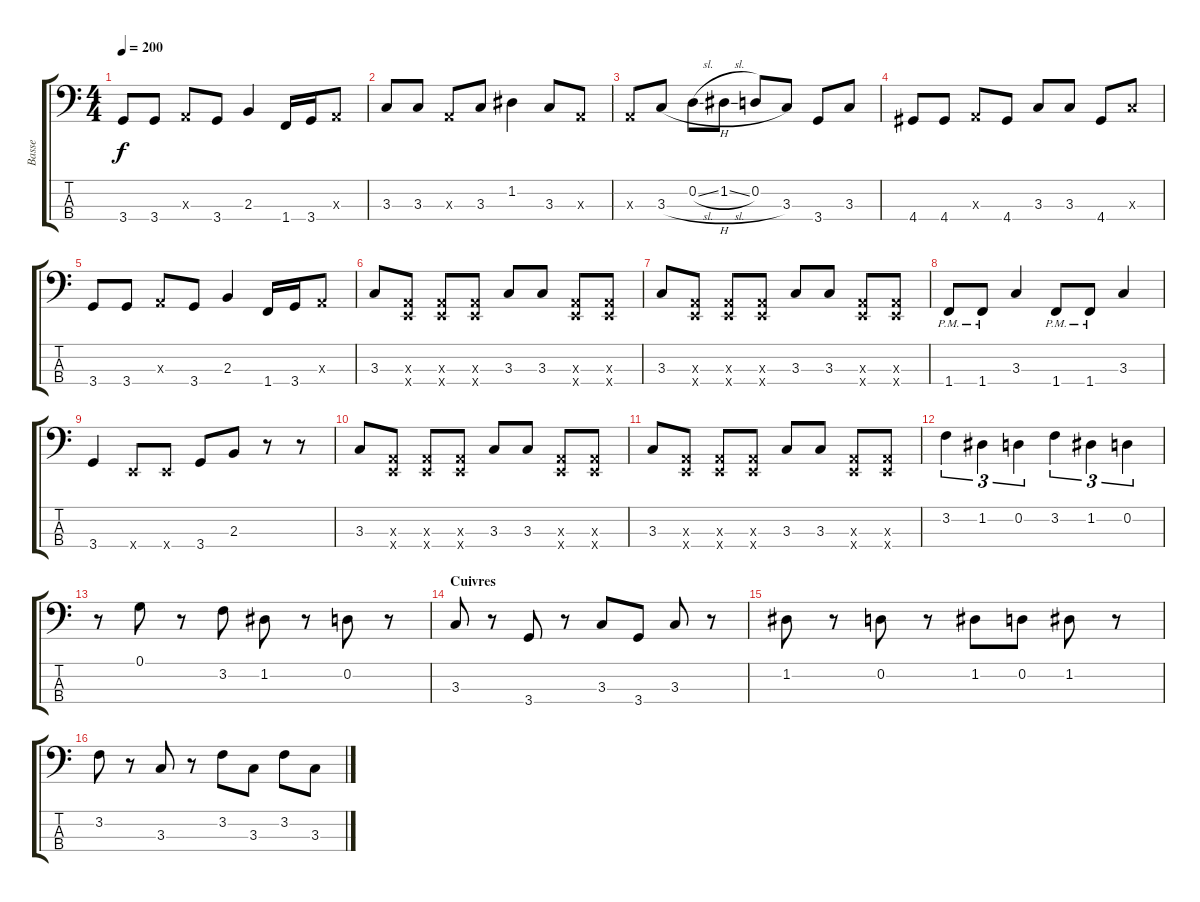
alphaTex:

\track ("Basse" "Basse") {instrument electricbassfinger}
\staff {score tabs}
\tuning (G2 D2 A1 E1) {hide}
\ts (4 4)
\tempo 200
\clef f4
\ks c
3.4.8{dy f} 3.4.8 0.3{x}.8 3.4.8 2.3.4 1.4.16 3.4.16 0.3{x}.8 |
3.3.8 3.3.8 0.3{x}.8 3.3.8 1.2.4 3.3.8 0.3{x}.8 |
0.3{x}.8 3.3{h}.8 0.2{sl}.8 1.2{sl}.8 0.2.8 3.3.8 3.4.8 3.3.8 |
4.4.8 4.4.8 0.3{x}.8 4.4.8 3.3.8 3.3.8 4.4.8 3.3{x}.8 |
3.4.8 3.4.8 0.3{x}.8 3.4.8 2.3.4 1.4.16 3.4.16 0.3{x}.8 |
3.3.8 (0.3{x} 0.4{x}).8 (0.3{x} 0.4{x}).8 (0.3{x} 0.4{x}).8 3.3.8 3.3.8 (0.3{x} 0.4{x}).8 (0.3{x} 0.4{x}).8 |
3.3.8 (0.3{x} 0.4{x}).8 (0.3{x} 0.4{x}).8 (0.3{x} 0.4{x}).8 3.3.8 3.3.8 (0.3{x} 0.4{x}).8 (0.3{x} 0.4{x}).8 |
1.4{pm}.8 1.4{pm}.8 3.3.4 1.4{pm}.8 1.4{pm}.8 3.3.4 |
3.4.4 0.4{x}.8 0.4{x}.8 3.4.8 2.3.8 r.8 r.8 |
3.3.8 (0.3{x} 0.4{x}).8 (0.3{x} 0.4{x}).8 (0.3{x} 0.4{x}).8 3.3.8 3.3.8 (0.3{x} 0.4{x}).8 (0.3{x} 0.4{x}).8 |
3.3.8 (0.3{x} 0.4{x}).8 (0.3{x} 0.4{x}).8 (0.3{x} 0.4{x}).8 3.3.8 3.3.8 (0.3{x} 0.4{x}).8 (0.3{x} 0.4{x}).8 |
3.2.4{tu (3 2)} 1.2.4{tu (3 2)} 0.2.4{tu (3 2)} 3.2.4{tu (3 2)} 1.2.4{tu (3 2)} 0.2.4{tu (3 2)} |
r.8 0.1.8 r.8 3.2.8 1.2.8 r.8 0.2.8 r.8 |
\section ("" "Cuivres")
3.3.8 r.8 3.4.8 r.8 3.3.8 3.4.8 3.3.8 r.8 |
1.2.8 r.8 0.2.8 r.8 1.2.8 0.2.8 1.2.8 r.8 |
3.2.8 r.8 3.3.8 r.8 3.2.8 3.3.8 3.2.8 3.3.8
